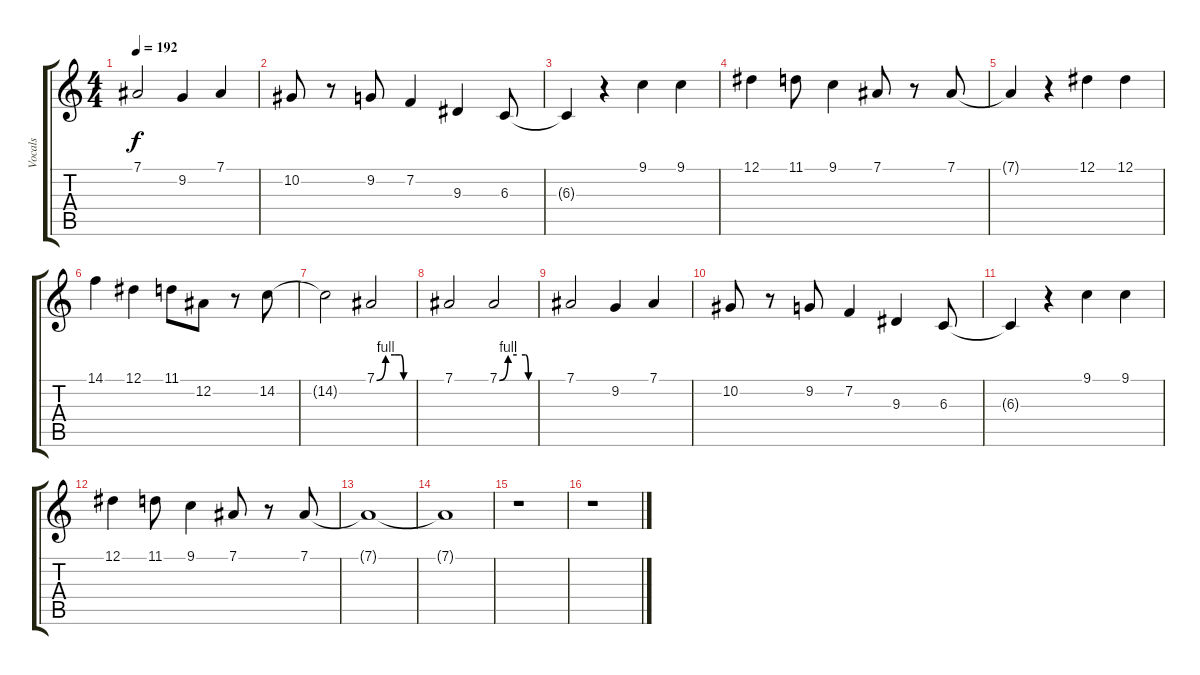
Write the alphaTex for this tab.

\track ("Vocals" "Vocals") {instrument lead2sawtooth}
\staff {score tabs}
\tuning (Eb4 Bb3 Gb3 Db3 Ab2 Eb2) {hide}
\ts (4 4)
\tempo 192
\clef g2
\ks c
7.1.2{dy f} 9.2.4 7.1.4 |
10.2.8 r.8 9.2.8 7.2.4 9.3.4 6.3.8 |
6.3{t}.4 r.4 9.1.4 9.1.4 |
12.1.4 11.1.8 9.1.4 7.1.8 r.8 7.1.8 |
7.1{t}.4 r.4 12.1.4 12.1.4 |
14.1.4 12.1.4 11.1.8 12.2.8 r.8 14.2.8 |
\section ("" "")
14.2{t}.2 7.1{be (custom 0 0 15 4 30 4 40 4 45 0 60 0)}.2 |
7.1.2 7.1{be (custom 0 0 15 4 30 4 45 4 50 0 60 0)}.2 |
7.1.2 9.2.4 7.1.4 |
10.2.8 r.8 9.2.8 7.2.4 9.3.4 6.3.8 |
6.3{t}.4 r.4 9.1.4 9.1.4 |
12.1.4 11.1.8 9.1.4 7.1.8 r.8 7.1.8 |
7.1{t}.1 |
7.1{t}.1 |
\section ("" "")
r.1 |
r.1
